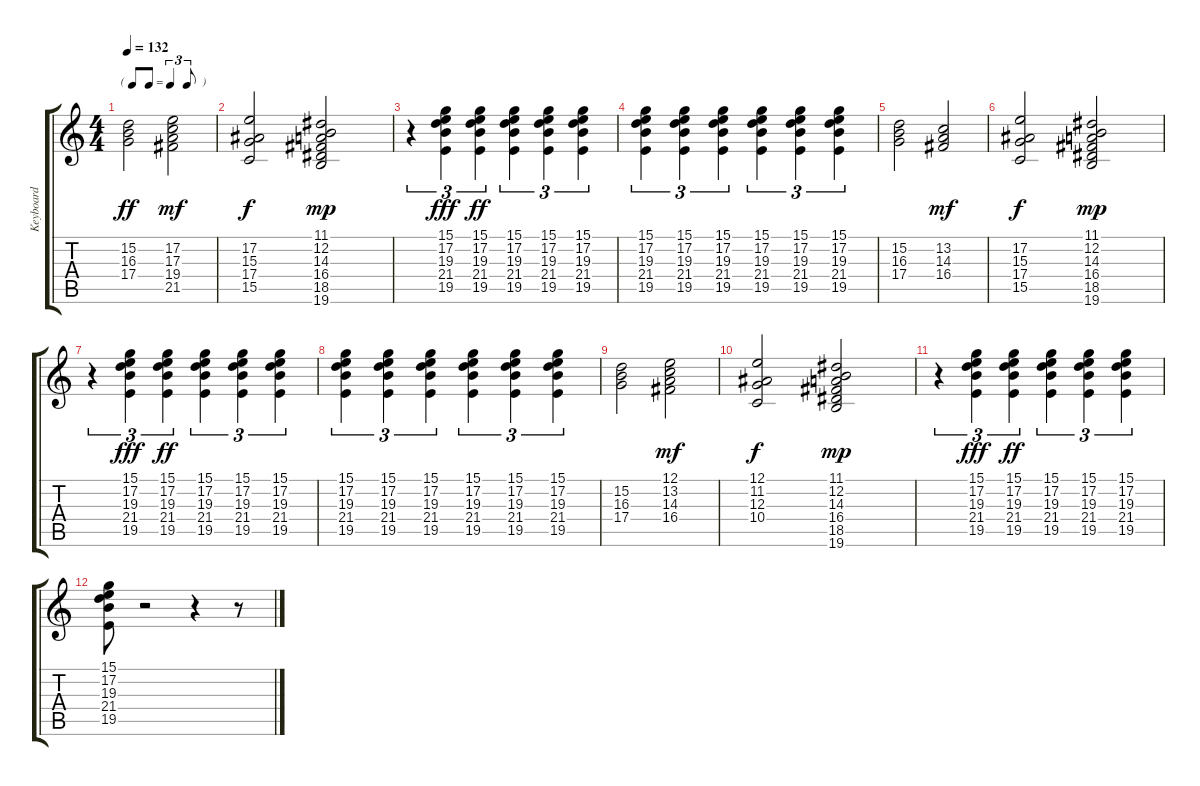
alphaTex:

\track ("Keyboard" "Keyboard") {instrument clavinet}
\staff {score tabs}
\tuning (E4 B3 G3 D3 A2 E2) {hide}
\ts (4 4)
\tf triplet8th
\tempo 132
\clef g2
\ks c
(15.2 16.3 17.4).2{dy ff} (17.2 17.3 19.4 21.5).2{dy mf} |
(17.2 15.3 17.4 15.5).2{dy f} (11.1 12.2 14.3 16.4 18.5 19.6).2{dy mp} |
r.4{tu (3 2)} (15.1 17.2 19.3 21.4 19.5).4{tu (3 2) dy fff} (15.1 17.2 19.3 21.4 19.5).4{tu (3 2) dy ff} (15.1 17.2 19.3 21.4 19.5).4{tu (3 2)} (15.1 17.2 19.3 21.4 19.5).4{tu (3 2)} (15.1 17.2 19.3 21.4 19.5).4{tu (3 2)} |
(15.1 17.2 19.3 21.4 19.5).4{tu (3 2)} (15.1 17.2 19.3 21.4 19.5).4{tu (3 2)} (15.1 17.2 19.3 21.4 19.5).4{tu (3 2)} (15.1 17.2 19.3 21.4 19.5).4{tu (3 2)} (15.1 17.2 19.3 21.4 19.5).4{tu (3 2)} (15.1 17.2 19.3 21.4 19.5).4{tu (3 2)} |
(15.2 16.3 17.4).2 (13.2 14.3 16.4).2{dy mf} |
(17.2 15.3 17.4 15.5).2{dy f} (11.1 12.2 14.3 16.4 18.5 19.6).2{dy mp} |
r.4{tu (3 2)} (15.1 17.2 19.3 21.4 19.5).4{tu (3 2) dy fff} (15.1 17.2 19.3 21.4 19.5).4{tu (3 2) dy ff} (15.1 17.2 19.3 21.4 19.5).4{tu (3 2)} (15.1 17.2 19.3 21.4 19.5).4{tu (3 2)} (15.1 17.2 19.3 21.4 19.5).4{tu (3 2)} |
(15.1 17.2 19.3 21.4 19.5).4{tu (3 2)} (15.1 17.2 19.3 21.4 19.5).4{tu (3 2)} (15.1 17.2 19.3 21.4 19.5).4{tu (3 2)} (15.1 17.2 19.3 21.4 19.5).4{tu (3 2)} (15.1 17.2 19.3 21.4 19.5).4{tu (3 2)} (15.1 17.2 19.3 21.4 19.5).4{tu (3 2)} |
(15.2 16.3 17.4).2 (12.1 13.2 14.3 16.4).2{dy mf} |
(12.1 11.2 12.3 10.4).2{dy f} (11.1 12.2 14.3 16.4 18.5 19.6).2{dy mp} |
r.4{tu (3 2)} (15.1 17.2 19.3 21.4 19.5).4{tu (3 2) dy fff} (15.1 17.2 19.3 21.4 19.5).4{tu (3 2) dy ff} (15.1 17.2 19.3 21.4 19.5).4{tu (3 2)} (15.1 17.2 19.3 21.4 19.5).4{tu (3 2)} (15.1 17.2 19.3 21.4 19.5).4{tu (3 2)} |
(15.1 17.2 19.3 21.4 19.5).8 r.2 r.4 r.8
